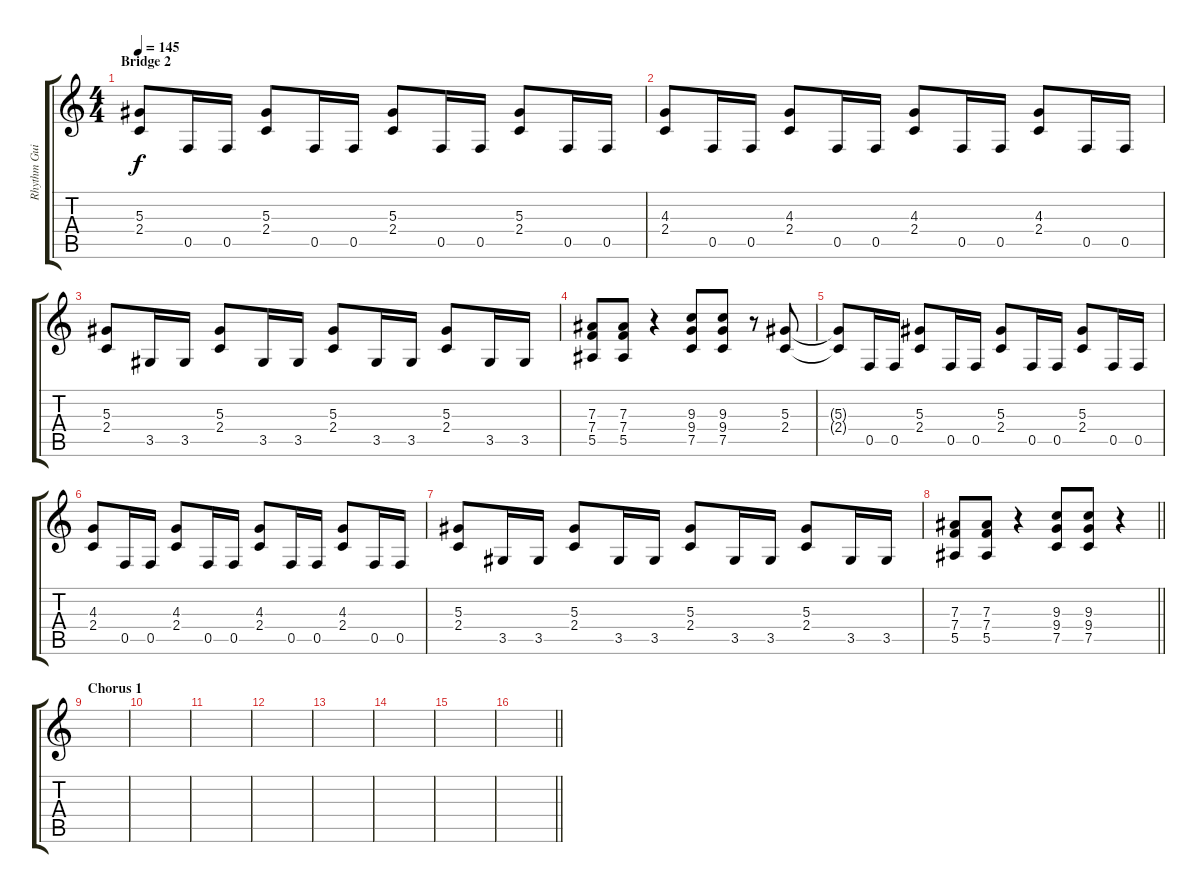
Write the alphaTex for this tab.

\track ("Rhythm Guitar 2" "Rhythm Gui") {instrument distortionguitar}
\staff {score tabs}
\tuning (C4 G3 Eb3 Bb2 F2 C2) {hide}
\ts (4 4)
\section ("" "Bridge 2")
\tempo 145
\clef g2
\ks c
(5.3 2.4).8{dy f} 0.5.16 0.5.16 (5.3 2.4).8 0.5.16 0.5.16 (5.3 2.4).8 0.5.16 0.5.16 (5.3 2.4).8 0.5.16 0.5.16 |
(4.3 2.4).8 0.5.16 0.5.16 (4.3 2.4).8 0.5.16 0.5.16 (4.3 2.4).8 0.5.16 0.5.16 (4.3 2.4).8 0.5.16 0.5.16 |
(5.3 2.4).8 3.5.16 3.5.16 (5.3 2.4).8 3.5.16 3.5.16 (5.3 2.4).8 3.5.16 3.5.16 (5.3 2.4).8 3.5.16 3.5.16 |
(7.3 7.4 5.5).8 (7.3 7.4 5.5).8 r.4 (9.3 9.4 7.5).8 (9.3 9.4 7.5).8 r.8 (5.3 2.4).8 |
(5.3{t} 2.4{t}).8 0.5.16 0.5.16 (5.3 2.4).8 0.5.16 0.5.16 (5.3 2.4).8 0.5.16 0.5.16 (5.3 2.4).8 0.5.16 0.5.16 |
(4.3 2.4).8 0.5.16 0.5.16 (4.3 2.4).8 0.5.16 0.5.16 (4.3 2.4).8 0.5.16 0.5.16 (4.3 2.4).8 0.5.16 0.5.16 |
(5.3 2.4).8 3.5.16 3.5.16 (5.3 2.4).8 3.5.16 3.5.16 (5.3 2.4).8 3.5.16 3.5.16 (5.3 2.4).8 3.5.16 3.5.16 |
\barLineRight lightlight
(7.3 7.4 5.5).8 (7.3 7.4 5.5).8 r.4 (9.3 9.4 7.5).8 (9.3 9.4 7.5).8 r.4 |
\section ("" "Chorus 1")
|
|
|
|
|
|
|
\barLineRight lightlight
